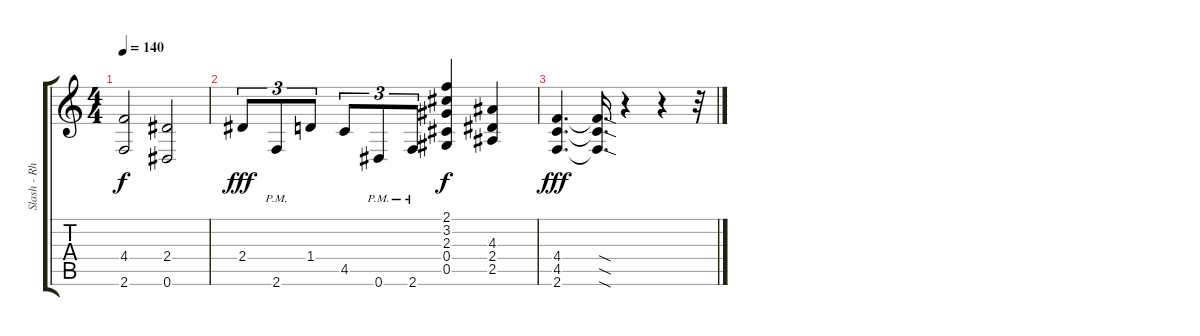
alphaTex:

\track ("Slash - Rhythm Guitar" "Slash - Rh") {instrument distortionguitar}
\staff {score tabs}
\tuning (Eb4 Bb3 Gb3 Db3 Ab2 Eb2) {hide}
\ts (4 4)
\tempo 140
\clef g2
\ks c
(4.4 2.6).2{dy f} (2.4 0.6).2 |
2.4.8{tu (3 2) dy fff} 2.6{pm}.8{tu (3 2)} 1.4.8{tu (3 2)} 4.5.8{tu (3 2)} 0.6{pm}.8{tu (3 2)} 2.6{pm}.8{tu (3 2)} (2.1 3.2 2.3 0.4 0.5).4{dy f} (4.3 2.4 2.5).4 |
(4.4 4.5 2.6).4{d dy fff} (4.4{sod t} 4.5{sod t} 2.6{sod t}).16{d} r.4 r.4 r.32
